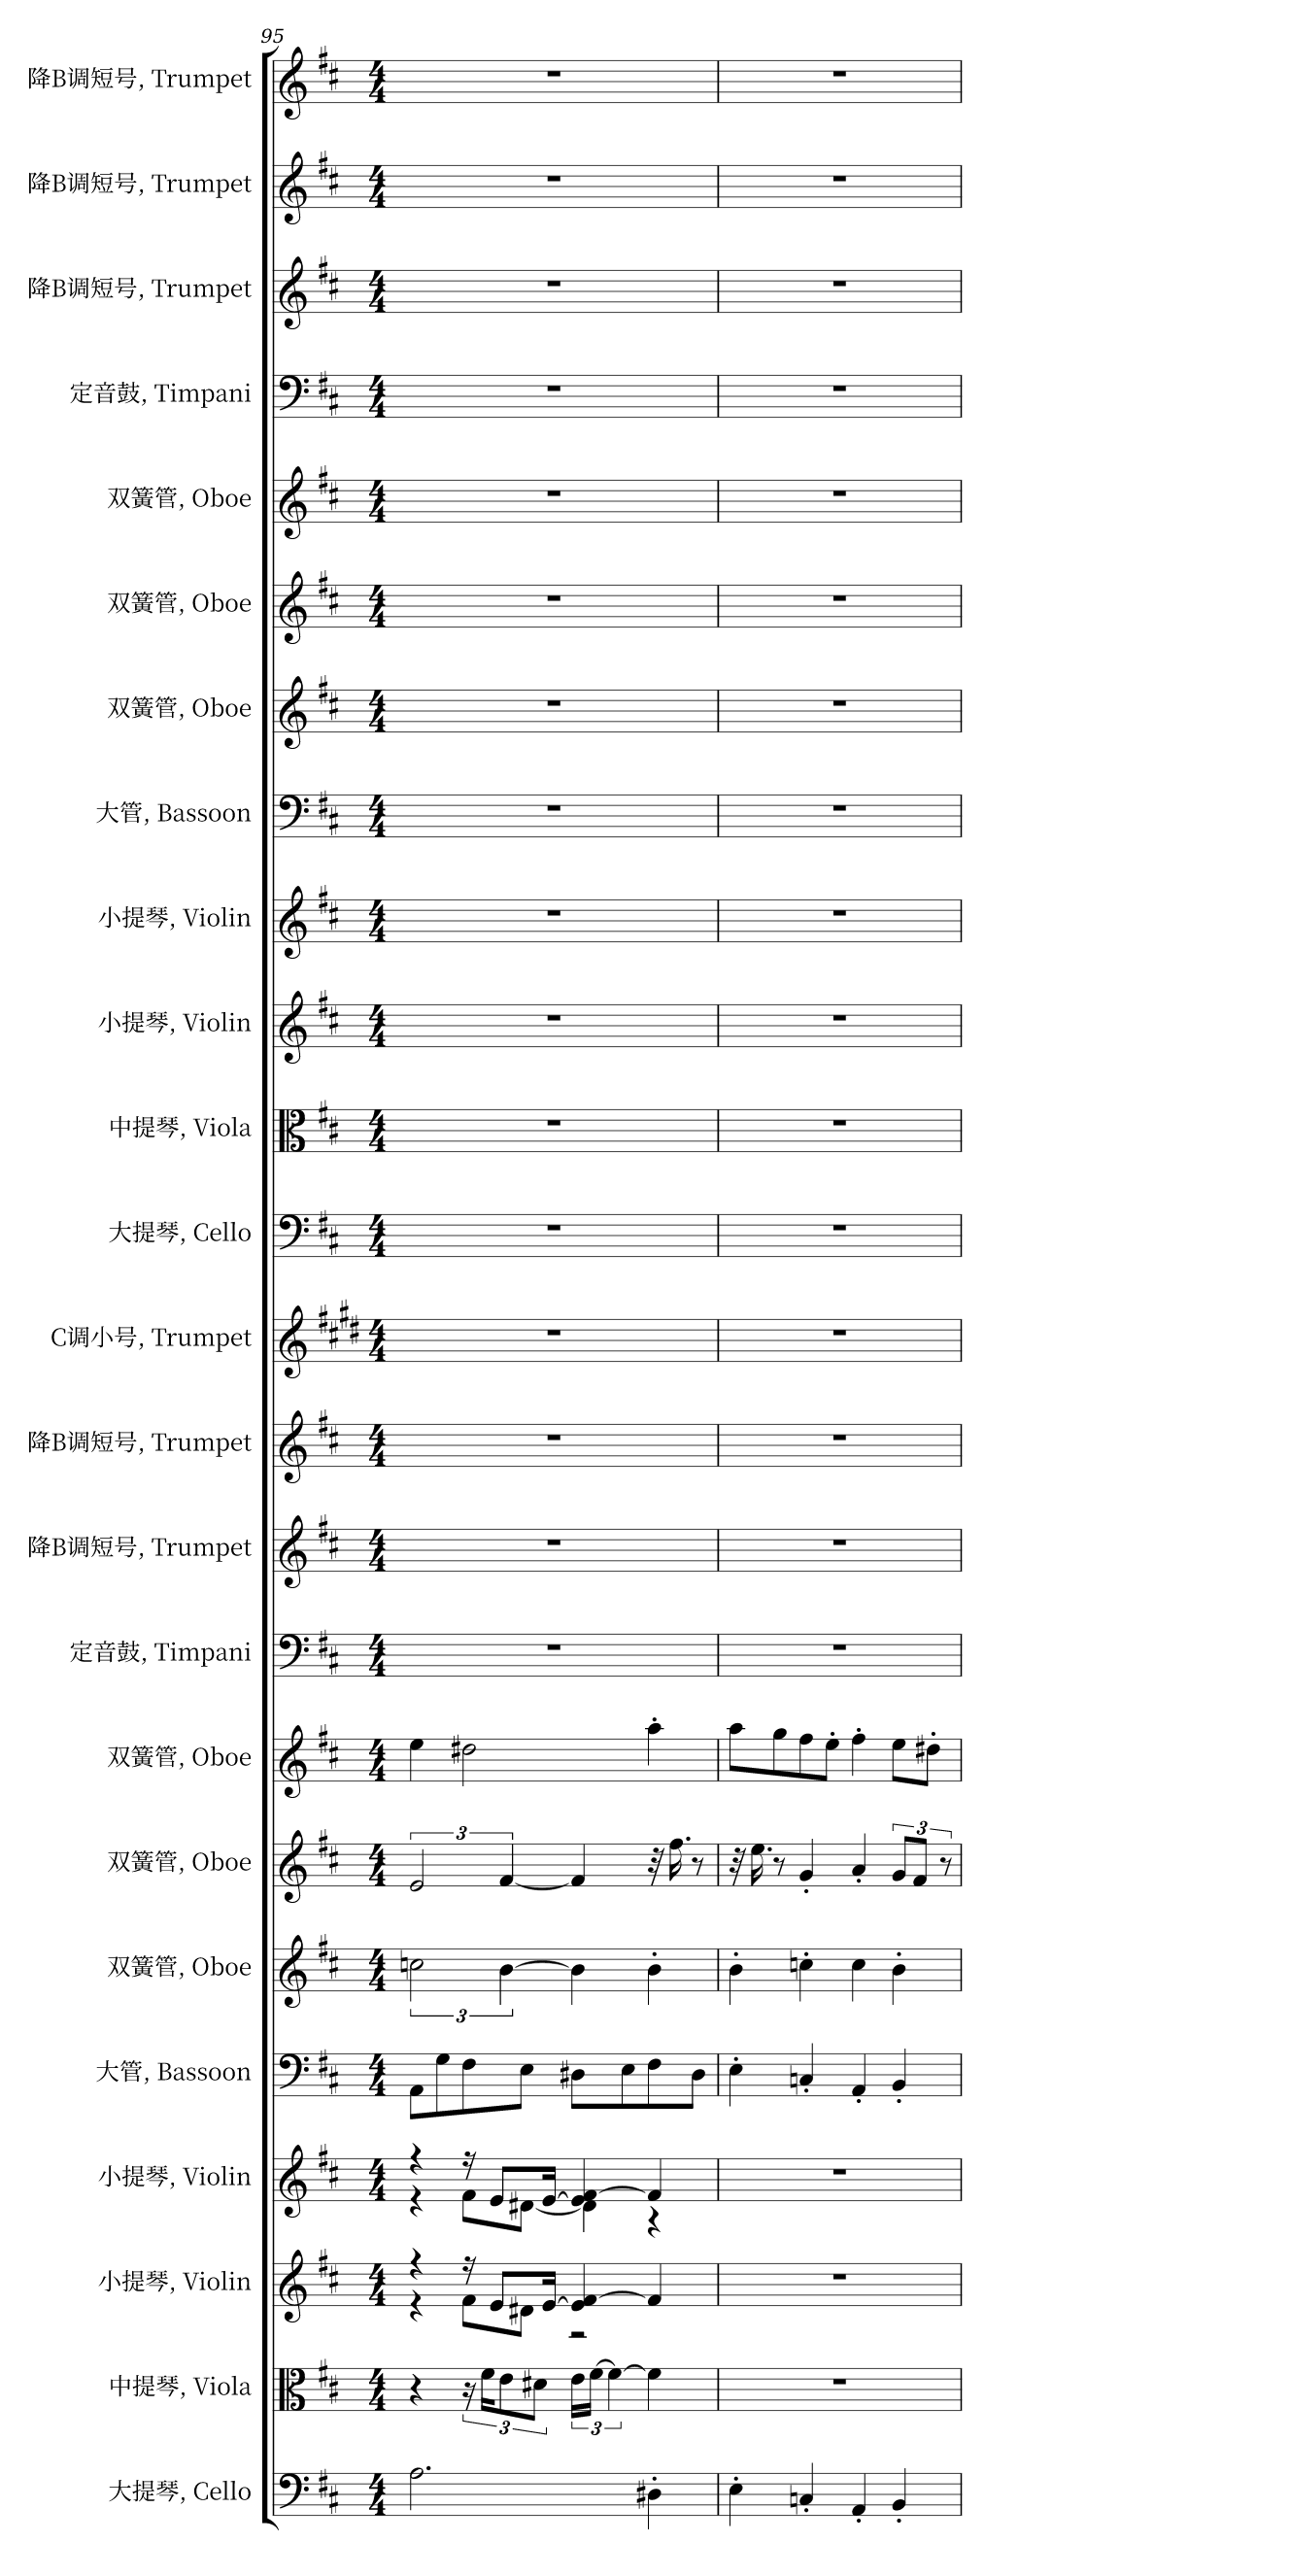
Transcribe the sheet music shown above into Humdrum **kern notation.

**kern	**kern	**kern	**kern	**kern	**kern	**kern	**kern	**kern	**kern	**kern	**kern	**kern	**kern	**kern	**kern	**kern	**kern	**kern	**kern	**kern	**kern	**kern	**kern
*part24	*part23	*part22	*part21	*part20	*part19	*part18	*part17	*part16	*part15	*part14	*part13	*part12	*part11	*part10	*part9	*part8	*part7	*part6	*part5	*part4	*part3	*part2	*part1
*staff24	*staff23	*staff22	*staff21	*staff20	*staff19	*staff18	*staff17	*staff16	*staff15	*staff14	*staff13	*staff12	*staff11	*staff10	*staff9	*staff8	*staff7	*staff6	*staff5	*staff4	*staff3	*staff2	*staff1
*I"大提琴, Cello	*I"中提琴, Viola	*I"小提琴, Violin	*I"小提琴, Violin	*I"大管, Bassoon	*I"双簧管, Oboe	*I"双簧管, Oboe	*I"双簧管, Oboe	*I"定音鼓, Timpani	*I"降B调短号, Trumpet	*I"降B调短号, Trumpet	*I"C调小号, Trumpet	*I"大提琴, Cello	*I"中提琴, Viola	*I"小提琴, Violin	*I"小提琴, Violin	*I"大管, Bassoon	*I"双簧管, Oboe	*I"双簧管, Oboe	*I"双簧管, Oboe	*I"定音鼓, Timpani	*I"降B调短号, Trumpet	*I"降B调短号, Trumpet	*I"降B调短号, Trumpet
*	*I'Vla.	*I'Vln.	*I'Vln.	*I'Bsn.	*I'Ob.	*I'Ob.	*I'Ob.	*I'Timp.	*	*	*I'C Tpt.	*	*I'Vla.	*I'Vln.	*I'Vln.	*I'Bsn.	*I'Ob.	*I'Ob.	*I'Ob.	*I'Timp.	*	*	*
!!LO:PB:g=z
*clefF4	*clefC3	*clefG2	*clefG2	*clefF4	*clefG2	*clefG2	*clefG2	*clefF4	*clefG2	*clefG2	*clefG2	*clefF4	*clefC3	*clefG2	*clefG2	*clefF4	*clefG2	*clefG2	*clefG2	*clefF4	*clefG2	*clefG2	*clefG2
*	*	*	*	*	*	*	*	*	*ITrd1c2	*ITrd1c2	*ITrd1c2	*	*	*	*	*	*	*	*	*	*ITrd1c2	*ITrd1c2	*ITrd1c2
*k[f#c#]	*k[f#c#]	*k[f#c#]	*k[f#c#]	*k[f#c#]	*k[f#c#]	*k[f#c#]	*k[f#c#]	*k[f#c#]	*k[]	*k[]	*k[f#c#]	*k[f#c#]	*k[f#c#]	*k[f#c#]	*k[f#c#]	*k[f#c#]	*k[f#c#]	*k[f#c#]	*k[f#c#]	*k[f#c#]	*k[]	*k[]	*k[]
*M4/4	*M4/4	*M4/4	*M4/4	*M4/4	*M4/4	*M4/4	*M4/4	*M4/4	*M4/4	*M4/4	*M4/4	*M4/4	*M4/4	*M4/4	*M4/4	*M4/4	*M4/4	*M4/4	*M4/4	*M4/4	*M4/4	*M4/4	*M4/4
=95	=95	=95	=95	=95	=95	=95	=95	=95	=95	=95	=95	=95	=95	=95	=95	=95	=95	=95	=95	=95	=95	=95	=95
*	*	*^	*^	*	*	*	*	*	*	*	*	*	*	*	*	*	*	*	*	*	*	*	*
2.A\	4r	4r	4r	4r	4r	8AA\L	3ccn\	3e/	4ee\	1r	1r	1r	1r	1r	1r	1r	1r	1r	1r	1r	1r	1r	1r	1r	1r
.	.	.	.	.	.	8G\	.	.	.	.	.	.	.	.	.	.	.	.	.	.	.	.	.	.	.
.	24r	16r	8f#\L	16r	8f#\L	8F#\	.	.	2dd#X\	.	.	.	.	.	.	.	.	.	.	.	.	.	.	.	.
.	24f#\KL	.	.	.	.	.	.	.	.	.	.	.	.	.	.	.	.	.	.	.	.	.	.	.	.
.	.	8e/L	.	8e/L	.	.	.	.	.	.	.	.	.	.	.	.	.	.	.	.	.	.	.	.	.
.	12e\	.	.	.	.	.	[6b\	[6f#/	.	.	.	.	.	.	.	.	.	.	.	.	.	.	.	.	.
.	.	.	8d#X\J	.	[8d#X\J	8E\J	.	.	.	.	.	.	.	.	.	.	.	.	.	.	.	.	.	.	.
.	12d#X\J	.	.	.	.	.	.	.	.	.	.	.	.	.	.	.	.	.	.	.	.	.	.	.	.
.	.	[16e/Jk	.	[16e/Jk	.	.	.	.	.	.	.	.	.	.	.	.	.	.	.	.	.	.	.	.	.
.	24e\LL	4e/] [4f#/	2r	4e/] [4f#/	4d#\]	8D#X\L	4b\]	4f#/]	.	.	.	.	.	.	.	.	.	.	.	.	.	.	.	.	.
.	[24f#\JJ	.	.	.	.	.	.	.	.	.	.	.	.	.	.	.	.	.	.	.	.	.	.	.	.
.	6f#\_	.	.	.	.	.	.	.	.	.	.	.	.	.	.	.	.	.	.	.	.	.	.	.	.
.	.	.	.	.	.	8E\	.	.	.	.	.	.	.	.	.	.	.	.	.	.	.	.	.	.	.
4D#X'\	4f#\]	4f#/]	.	4f#/]	4r	8F#\	4b'\	32r	4aa'\	.	.	.	.	.	.	.	.	.	.	.	.	.	.	.	.
.	.	.	.	.	.	.	.	16.ff#\	.	.	.	.	.	.	.	.	.	.	.	.	.	.	.	.	.
.	.	.	.	.	.	8D#\J	.	8r	.	.	.	.	.	.	.	.	.	.	.	.	.	.	.	.	.
*	*	*v	*v	*	*	*	*	*	*	*	*	*	*	*	*	*	*	*	*	*	*	*	*	*	*
*	*	*	*v	*v	*	*	*	*	*	*	*	*	*	*	*	*	*	*	*	*	*	*	*	*
=96	=96	=96	=96	=96	=96	=96	=96	=96	=96	=96	=96	=96	=96	=96	=96	=96	=96	=96	=96	=96	=96	=96	=96
4E'\	1r	1r	1r	4E'\	4b'\	32r	8aa\L	1r	1r	1r	1r	1r	1r	1r	1r	1r	1r	1r	1r	1r	1r	1r	1r
.	.	.	.	.	.	16.ee\	.	.	.	.	.	.	.	.	.	.	.	.	.	.	.	.	.
.	.	.	.	.	.	8r	8gg\	.	.	.	.	.	.	.	.	.	.	.	.	.	.	.	.
4Cn'/	.	.	.	4Cn'/	4ccn'\	4g'/	8ff#\	.	.	.	.	.	.	.	.	.	.	.	.	.	.	.	.
.	.	.	.	.	.	.	8ee'\J	.	.	.	.	.	.	.	.	.	.	.	.	.	.	.	.
4AA'/	.	.	.	4AA'/	4cc\	4a'/	4ff#'\	.	.	.	.	.	.	.	.	.	.	.	.	.	.	.	.
4BB'/	.	.	.	4BB'/	4b'\	12g/L	8ee\L	.	.	.	.	.	.	.	.	.	.	.	.	.	.	.	.
.	.	.	.	.	.	12f#/J	.	.	.	.	.	.	.	.	.	.	.	.	.	.	.	.	.
.	.	.	.	.	.	.	8dd#X'\J	.	.	.	.	.	.	.	.	.	.	.	.	.	.	.	.
.	.	.	.	.	.	12r	.	.	.	.	.	.	.	.	.	.	.	.	.	.	.	.	.
=	=	=	=	=	=	=	=	=	=	=	=	=	=	=	=	=	=	=	=	=	=	=	=
*-	*-	*-	*-	*-	*-	*-	*-	*-	*-	*-	*-	*-	*-	*-	*-	*-	*-	*-	*-	*-	*-	*-	*-
